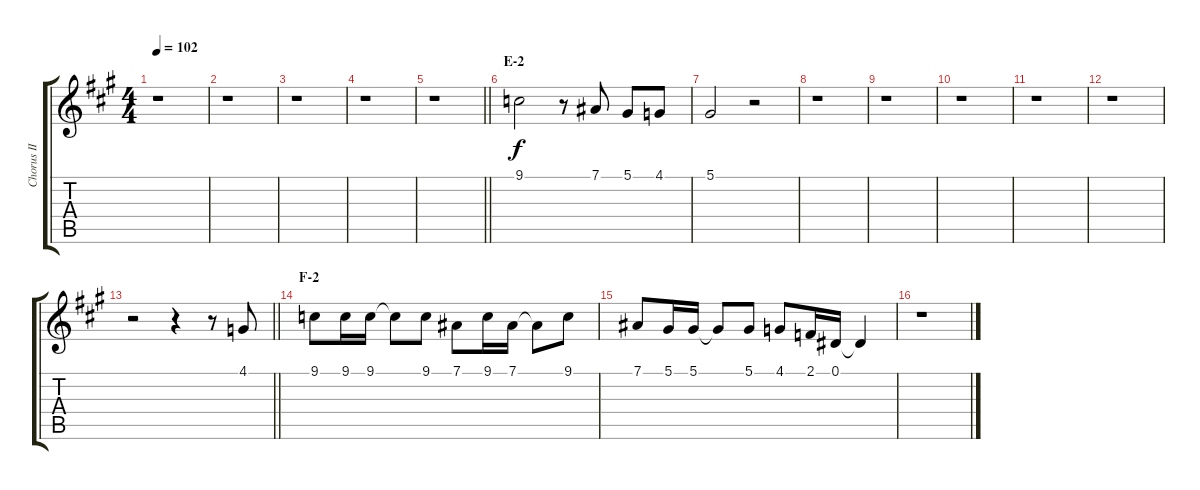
\track ("Chorus II" "Chorus II") {instrument voiceoohs}
\staff {score tabs}
\tuning (Eb4 Bb3 Gb3 Db3 Ab2 Eb2) {hide}
\ts (4 4)
\tempo 102
\clef g2
\ks a
r.1{dy f} |
r.1 |
r.1 |
r.1 |
\barLineRight lightlight
r.1 |
\section ("" "E-2")
9.1.2 r.8 7.1.8 5.1.8 4.1.8 |
5.1.2 r.2 |
r.1 |
r.1 |
r.1 |
r.1 |
r.1 |
\barLineRight lightlight
r.2 r.4 r.8 4.1.8 |
\section ("" "F-2")
9.1.8 9.1.16 9.1.16 9.1{t}.8 9.1.8 7.1.8 9.1.16 7.1.16 7.1{t}.8 9.1.8 |
7.1.8 5.1.16 5.1.16 5.1{t}.8 5.1.8 4.1.8 2.1.16 0.1.16 0.1{t}.4 |
r.1
